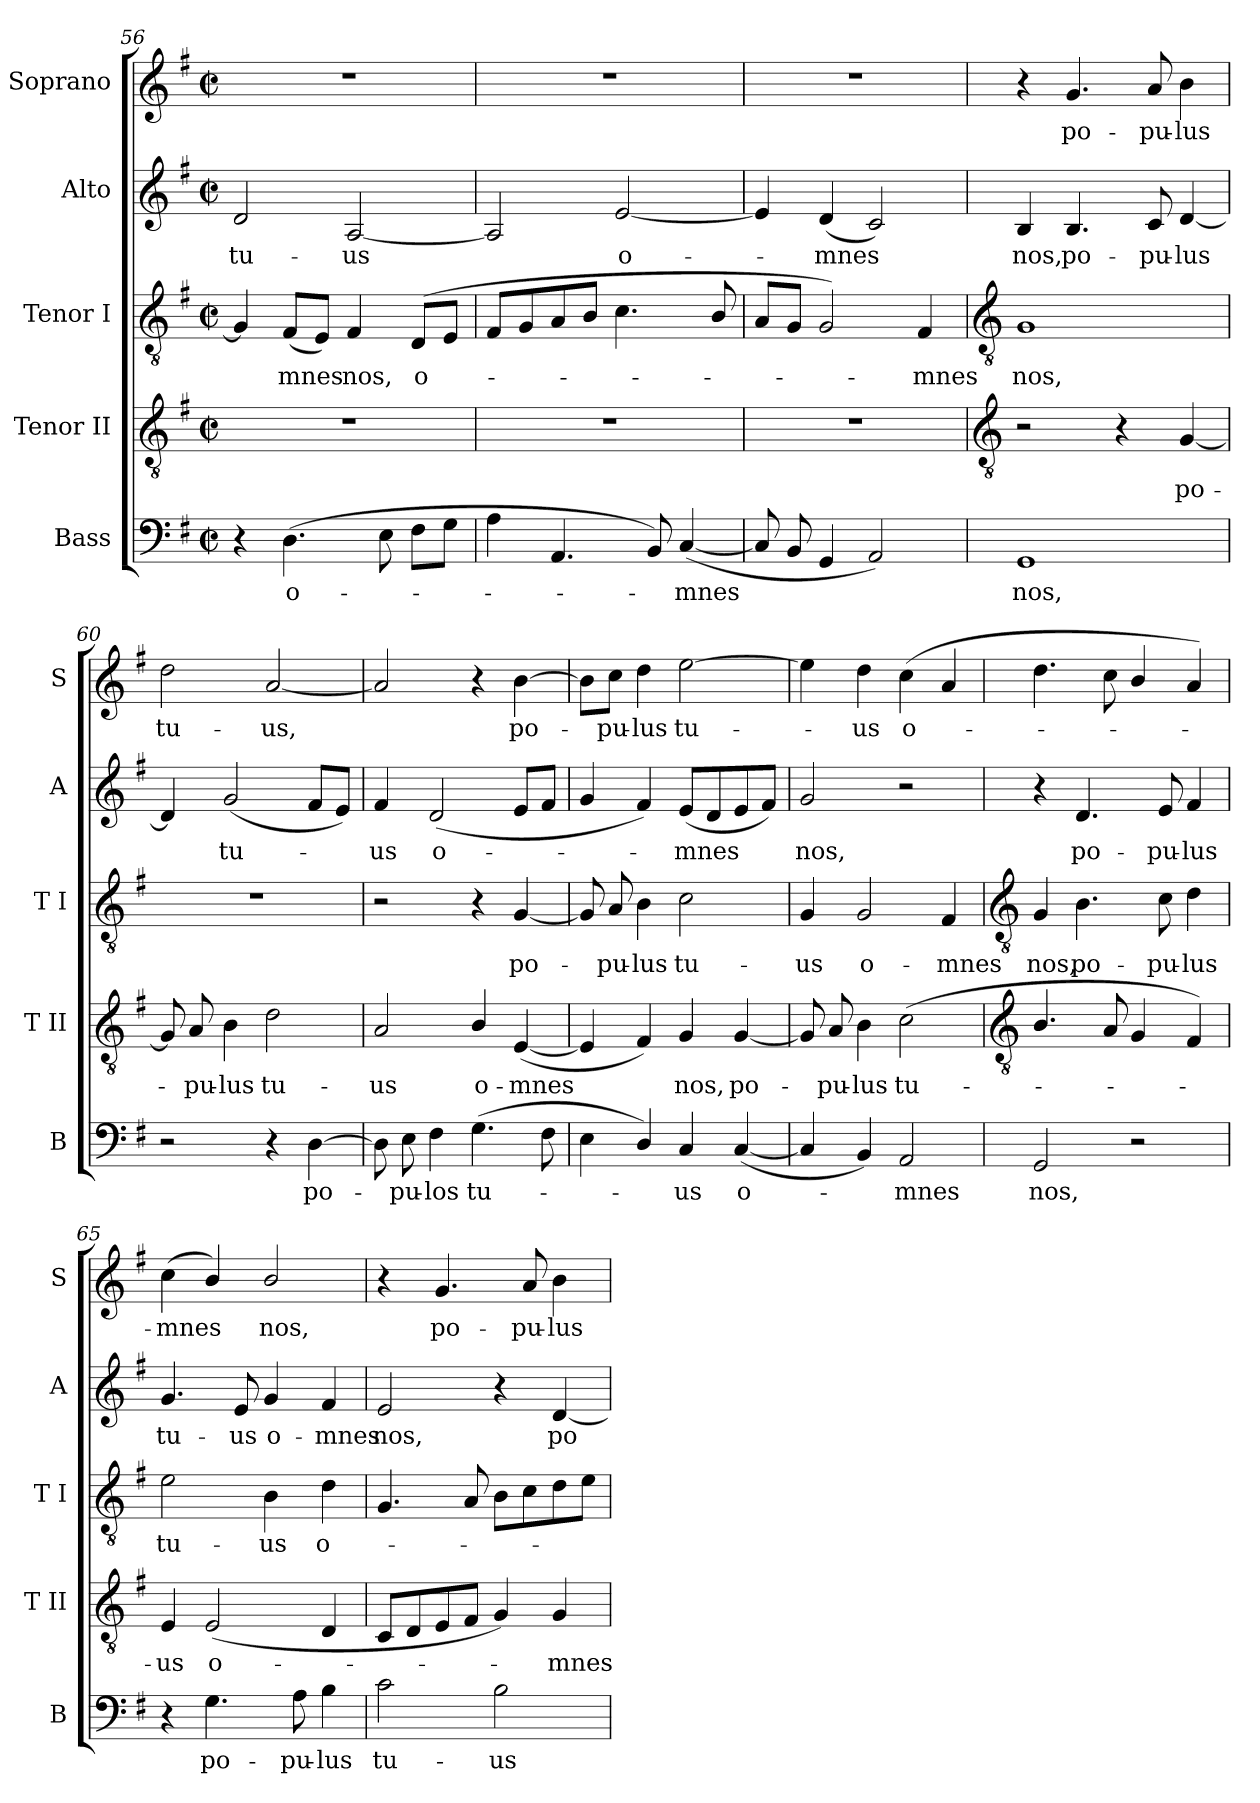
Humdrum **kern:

**kern	**text	**kern	**text	**kern	**text	**kern	**text	**kern	**text
*part5	*part5	*part4	*part4	*part3	*part3	*part2	*part2	*part1	*part1
*staff5	*staff5	*staff4	*staff4	*staff3	*staff3	*staff2	*staff2	*staff1	*staff1
*I"Bass	*	*I"Tenor II	*	*I"Tenor I	*	*I"Alto	*	*I"Soprano	*
*I'B	*	*I'T II	*	*I'T I	*	*I'A	*	*I'S	*
*clefF4	*	*clefGv2	*	*clefGv2	*	*clefG2	*	*clefG2	*
*k[f#]	*	*k[f#]	*	*k[f#]	*	*k[f#]	*	*k[f#]	*
*G:	*	*G:	*	*G:	*	*G:	*	*G:	*
*M2/2	*	*M2/2	*	*M2/2	*	*M2/2	*	*M2/2	*
*met(c|)	*	*met(c|)	*	*met(c|)	*	*met(c|)	*	*met(c|)	*
=56	=56	=56	=56	=56	=56	=56	=56	=56	=56
!	!	!	!	!	!	!	!LO:LY:b	!	!
4r	.	1r	.	4G]	.	2d	tu-	1r	.
!	!LO:LY:b	!	!	!	!LO:LY:b	!	!	!	!
(<4.D	o-	.	.	(<8F#L	mnes	.	.	.	.
.	.	.	.	8EJ)	.	.	.	.	.
!	!	!	!	!	!LO:LY:b	!	!LO:LY:b	!	!
.	.	.	.	4F#	nos,	[2A	-us	.	.
8E	.	.	.	.	.	.	.	.	.
!	!	!	!	!	!LO:LY:b	!	!	!	!
8F#L	.	.	.	(<8DL	o-	.	.	.	.
8GJ	.	.	.	8EJ	.	.	.	.	.
=57	=57	=57	=57	=57	=57	=57	=57	=57	=57
4A	.	1r	.	8F#L	.	2A]	.	1r	.
.	.	.	.	8G	.	.	.	.	.
4.AA	.	.	.	8A	.	.	.	.	.
.	.	.	.	8BJ	.	.	.	.	.
!	!	!	!	!	!	!	!LO:LY:b	!	!
.	.	.	.	4.c	.	[2e	o-	.	.
8BB)	.	.	.	.	.	.	.	.	.
!	!LO:LY:b	!	!	!	!	!	!	!	!
(<[4C	mnes	.	.	.	.	.	.	.	.
.	.	.	.	8B/	.	.	.	.	.
=58	=58	=58	=58	=58	=58	=58	=58	=58	=58
8C]	.	1r	.	8AL	.	4e]	.	1r	.
8BB	.	.	.	8GJ	.	.	.	.	.
!	!	!	!	!	!	!	!LO:LY:b	!	!
4GG	.	.	.	2G)	.	(<4d	mnes	.	.
2AA)	.	.	.	.	.	2c)	.	.	.
!	!	!	!	!	!LO:LY:b	!	!	!	!
.	.	.	.	4F#	mnes	.	.	.	.
!!LO:LB:g=z
=59	=59	=59	=59	=59	=59	=59	=59	=59	=59
*	*	*clefGv2	*	*clefGv2	*	*	*	*	*
!	!LO:LY:b	!	!	!	!LO:LY:b	!	!LO:LY:b	!	!
1GG	nos,	2r	.	1G	nos,	4B	nos,	4r	.
!	!	!	!	!	!	!	!LO:LY:b	!	!LO:LY:b
.	.	.	.	.	.	4.B	po-	4.g	po-
.	.	4r	.	.	.	.	.	.	.
!	!	!	!	!	!	!	!LO:LY:b	!	!LO:LY:b
.	.	.	.	.	.	8c	-pu-	8a	-pu-
!	!	!	!LO:LY:b	!	!	!	!LO:LY:b	!	!LO:LY:b
.	.	[4G	po-	.	.	[4d	-lus	4b	-lus
=60	=60	=60	=60	=60	=60	=60	=60	=60	=60
!	!	!	!	!	!	!	!	!	!LO:LY:b
2r	.	8G]	.	1r	.	4d]	.	2dd	tu-
!	!	!	!LO:LY:b	!	!	!	!	!	!
.	.	8A	-pu-	.	.	.	.	.	.
!	!	!	!LO:LY:b	!	!	!	!LO:LY:b	!	!
.	.	4B	-lus	.	.	(<2g	tu-	.	.
!	!	!	!LO:LY:b	!	!	!	!	!	!LO:LY:b
4r	.	2d	tu-	.	.	.	.	[2a	-us,
!	!LO:LY:b	!	!	!	!	!	!	!	!
[4D	po-	.	.	.	.	8f#L	.	.	.
.	.	.	.	.	.	8eJ)	.	.	.
=61	=61	=61	=61	=61	=61	=61	=61	=61	=61
!	!	!	!LO:LY:b	!	!	!	!LO:LY:b	!	!
8D]	.	2A	-us	2r	.	4f#	us	2a]	.
!	!LO:LY:b	!	!	!	!	!	!	!	!
8E	pu-	.	.	.	.	.	.	.	.
!	!LO:LY:b	!	!	!	!	!	!LO:LY:b	!	!
4F#	-los	.	.	.	.	(<2d	o-	.	.
!	!LO:LY:b	!	!LO:LY:b	!	!	!	!	!	!
(>4.G	tu-	4B/	o-	4r	.	.	.	4r	.
!	!	!	!LO:LY:b	!	!LO:LY:b	!	!	!	!LO:LY:b
.	.	(<[4E	-mnes	[4G	po-	8eL	.	[4b	po-
8F#	.	.	.	.	.	8f#J	.	.	.
=62	=62	=62	=62	=62	=62	=62	=62	=62	=62
4E	.	4E]	.	8G]	.	4g	.	8b\L]	.
!	!	!	!	!	!LO:LY:b	!	!	!	!LO:LY:b
.	.	.	.	8A	pu-	.	.	8cc\J	pu-
!	!	!	!	!	!LO:LY:b	!	!	!	!LO:LY:b
4D/)	.	4F#)	.	4B	-lus	4f#)	.	4dd	-lus
!	!LO:LY:b	!	!LO:LY:b	!	!LO:LY:b	!	!LO:LY:b	!	!LO:LY:b
4C	us	4G	nos,	2c	tu-	(<8eL	mnes	[2ee	tu-
.	.	.	.	.	.	8d	.	.	.
!	!LO:LY:b	!	!LO:LY:b	!	!	!	!	!	!
(<[4C	o-	[4G	po-	.	.	8e	.	.	.
.	.	.	.	.	.	8f#J)	.	.	.
=63	=63	=63	=63	=63	=63	=63	=63	=63	=63
!	!	!	!	!	!LO:LY:b	!	!LO:LY:b	!	!
4C]	.	8G]	.	4G	-us	2g	nos,	4ee]	.
!	!	!	!LO:LY:b	!	!	!	!	!	!
.	.	8A	pu-	.	.	.	.	.	.
!	!	!	!LO:LY:b	!	!LO:LY:b	!	!	!	!LO:LY:b
4BB)	.	4B	-lus	2G	o-	.	.	4dd	us
!	!LO:LY:b	!	!LO:LY:b	!	!	!	!	!	!LO:LY:b
2AA	mnes	(<2c	tu-	.	.	2r	.	(<4cc	o-
!	!	!	!	!	!LO:LY:b	!	!	!	!
.	.	.	.	4F#	-mnes	.	.	4a	.
!!LO:LB:g=z
=64	=64	=64	=64	=64	=64	=64	=64	=64	=64
*	*	*clefGv2	*	*clefGv2	*	*	*	*	*
!	!LO:LY:b	!	!	!	!LO:LY:b	!	!	!	!
2GG	nos,	4.B/	.	4G	nos,	4r	.	4.dd	.
!	!	!	!	!	!LO:LY:b	!	!LO:LY:b	!	!
.	.	.	.	4.B	po-	4.d	po-	.	.
.	.	8A	.	.	.	.	.	8cc	.
2r	.	4G	.	.	.	.	.	4b/	.
!	!	!	!	!	!LO:LY:b	!	!LO:LY:b	!	!
.	.	.	.	8c	-pu-	8e	-pu-	.	.
!	!	!	!	!	!LO:LY:b	!	!LO:LY:b	!	!
.	.	4F#)	.	4d	-lus	4f#	-lus	4a)	.
=65	=65	=65	=65	=65	=65	=65	=65	=65	=65
!	!	!	!LO:LY:b	!	!LO:LY:b	!	!LO:LY:b	!	!LO:LY:b
4r	.	4E	us	2e	tu-	4.g	tu-	(<4cc	mnes
!	!LO:LY:b	!	!LO:LY:b	!	!	!	!	!	!
4.G	po-	(<2E	o-	.	.	.	.	4b/)	.
!	!	!	!	!	!	!	!LO:LY:b	!	!
.	.	.	.	.	.	8e	-us	.	.
!	!	!	!	!	!LO:LY:b	!	!LO:LY:b	!	!LO:LY:b
.	.	.	.	4B	-us	4g	o-	2b/	nos,
!	!LO:LY:b	!	!	!	!	!	!	!	!
8A	-pu-	.	.	.	.	.	.	.	.
!	!LO:LY:b	!	!	!	!LO:LY:b	!	!LO:LY:b	!	!
4B	-lus	4D	.	4d	o-	4f#	-mnes	.	.
=66	=66	=66	=66	=66	=66	=66	=66	=66	=66
!	!LO:LY:b	!	!	!	!	!	!LO:LY:b	!	!
2c	tu-	8CL	.	4.G	.	2e	nos,	4r	.
.	.	8D	.	.	.	.	.	.	.
!	!	!	!	!	!	!	!	!	!LO:LY:b
.	.	8E	.	.	.	.	.	4.g	po-
.	.	8F#J	.	8A	.	.	.	.	.
!	!LO:LY:b	!	!	!	!	!	!	!	!
2B	-us	4G)	.	8BL	.	4r	.	.	.
!	!	!	!	!	!	!	!	!	!LO:LY:b
.	.	.	.	8c	.	.	.	8a	-pu-
!	!	!	!LO:LY:b	!	!	!	!LO:LY:b	!	!LO:LY:b
.	.	4G	mnes	8d	.	[4d	po-	4b	-lus
.	.	.	.	8eJ	.	.	.	.	.
=	=	=	=	=	=	=	=	=	=
*-	*-	*-	*-	*-	*-	*-	*-	*-	*-
